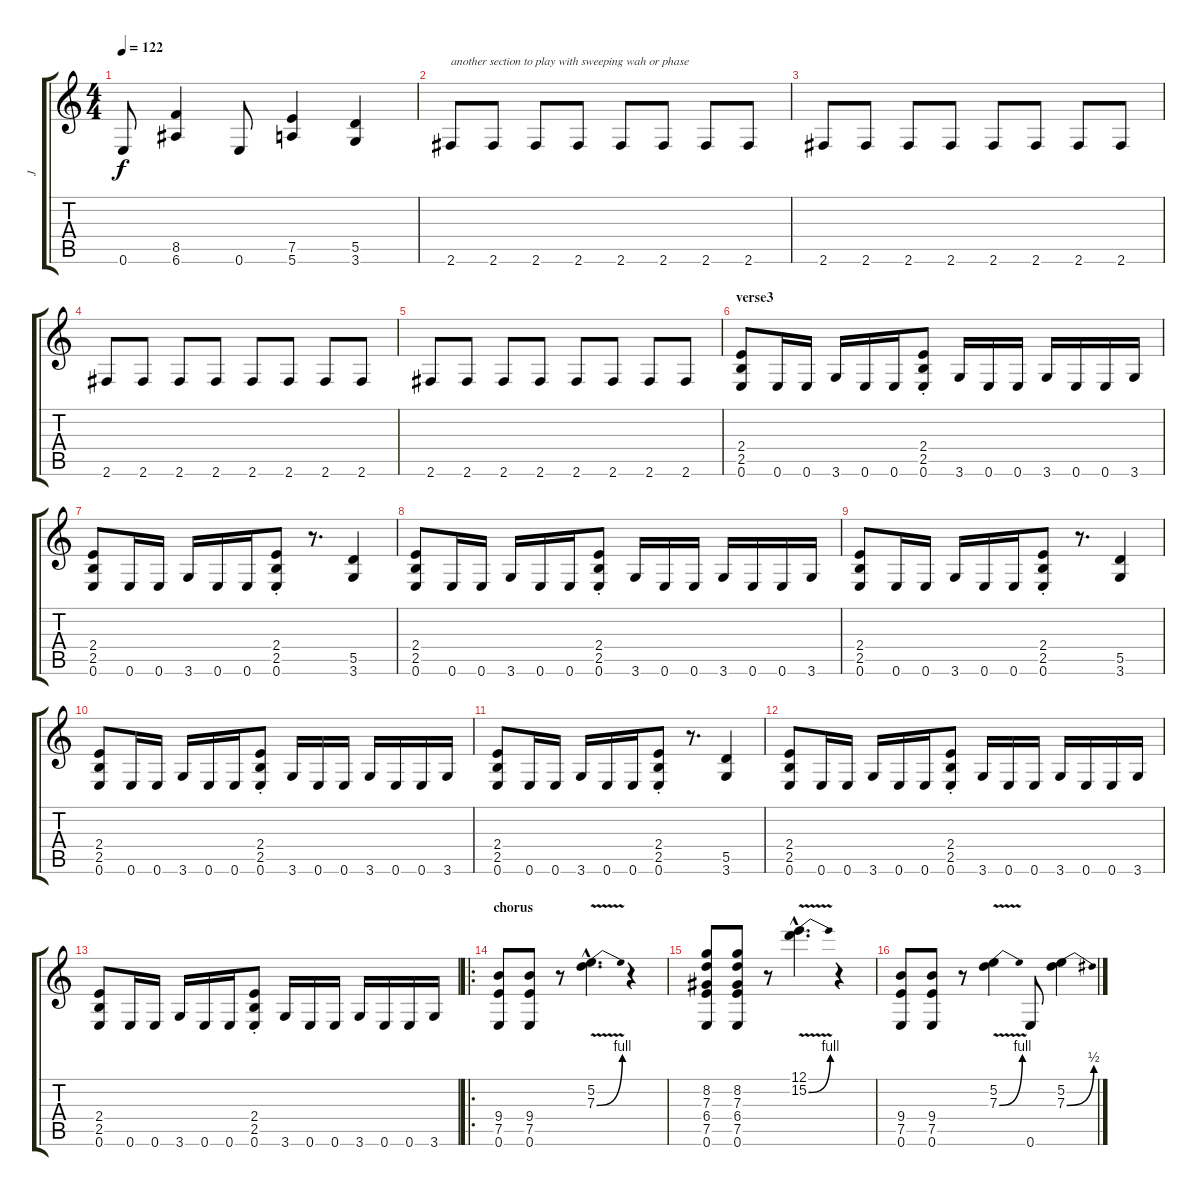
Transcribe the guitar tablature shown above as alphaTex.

\track ("J" "J") {instrument distortionguitar}
\staff {score tabs}
\tuning (E4 B3 G3 D3 A2 E2) {hide}
\ts (4 4)
\tempo 122
\clef g2
\ks c
0.6.8{dy f} (8.5 6.6).4 0.6.8 (7.5 5.6).4 (5.5 3.6).4 |
2.6.8{txt "another section to play with sweeping wah or phase"} 2.6.8 2.6.8 2.6.8 2.6.8 2.6.8 2.6.8 2.6.8 |
2.6.8 2.6.8 2.6.8 2.6.8 2.6.8 2.6.8 2.6.8 2.6.8 |
2.6.8 2.6.8 2.6.8 2.6.8 2.6.8 2.6.8 2.6.8 2.6.8 |
2.6.8 2.6.8 2.6.8 2.6.8 2.6.8 2.6.8 2.6.8 2.6.8 |
\section ("" "verse3")
(2.4 2.5 0.6).8 0.6.16 0.6.16 3.6.16 0.6.16 0.6.16 (2.4{st} 2.5{st} 0.6{st}).8 3.6.16 0.6.16 0.6.16 3.6.16 0.6.16 0.6.16 3.6.16 |
(2.4 2.5 0.6).8 0.6.16 0.6.16 3.6.16 0.6.16 0.6.16 (2.4{st} 2.5{st} 0.6{st}).8 r.8{d} (5.5 3.6).4 |
(2.4 2.5 0.6).8 0.6.16 0.6.16 3.6.16 0.6.16 0.6.16 (2.4{st} 2.5{st} 0.6{st}).8 3.6.16 0.6.16 0.6.16 3.6.16 0.6.16 0.6.16 3.6.16 |
(2.4 2.5 0.6).8 0.6.16 0.6.16 3.6.16 0.6.16 0.6.16 (2.4{st} 2.5{st} 0.6{st}).8 r.8{d} (5.5 3.6).4 |
(2.4 2.5 0.6).8 0.6.16 0.6.16 3.6.16 0.6.16 0.6.16 (2.4{st} 2.5{st} 0.6{st}).8 3.6.16 0.6.16 0.6.16 3.6.16 0.6.16 0.6.16 3.6.16 |
(2.4 2.5 0.6).8 0.6.16 0.6.16 3.6.16 0.6.16 0.6.16 (2.4{st} 2.5{st} 0.6{st}).8 r.8{d} (5.5 3.6).4 |
(2.4 2.5 0.6).8 0.6.16 0.6.16 3.6.16 0.6.16 0.6.16 (2.4{st} 2.5{st} 0.6{st}).8 3.6.16 0.6.16 0.6.16 3.6.16 0.6.16 0.6.16 3.6.16 |
(2.4 2.5 0.6).8 0.6.16 0.6.16 3.6.16 0.6.16 0.6.16 (2.4{st} 2.5{st} 0.6{st}).8 3.6.16 0.6.16 0.6.16 3.6.16 0.6.16 0.6.16 3.6.16 |
\ro
\section ("" "chorus")
(9.4 7.5 0.6).8 (9.4 7.5 0.6).8 r.8 (5.2{hac} 7.3{be (bend 0 0 60 4) v hac}).4{d} r.4 |
(8.2 7.3 6.4 7.5 0.6).8 (8.2 7.3 6.4 7.5 0.6).8 r.8 (12.1{hac} 15.2{be (bend 0 0 60 4) v hac}).4{d} r.4 |
(9.4 7.5 0.6).8 (9.4 7.5 0.6).8 r.8 (5.2 7.3{be (bend 0 0 60 4) v}).4 0.6.8 (5.2 7.3{be (bend 0 0 60 2)}).4
